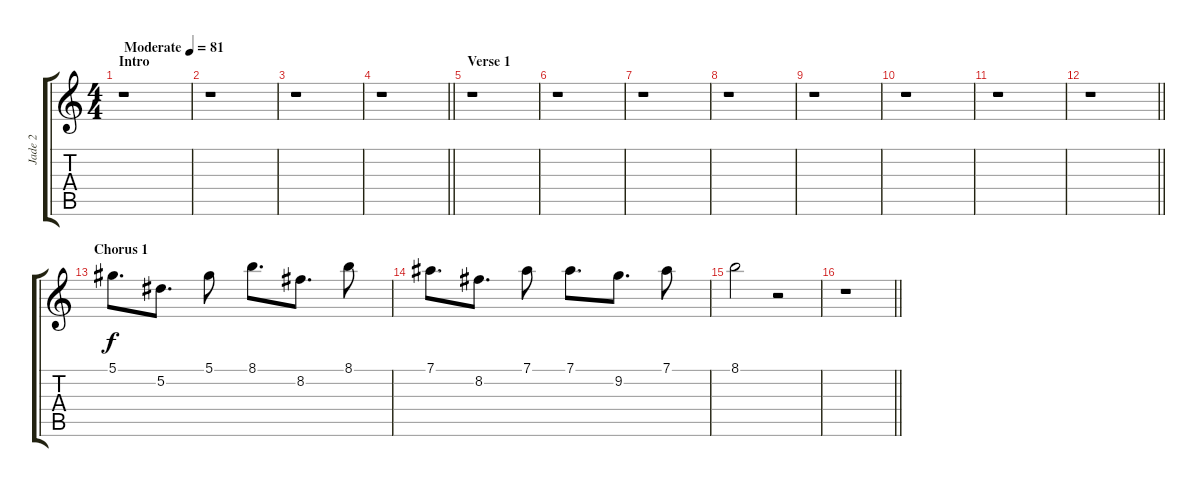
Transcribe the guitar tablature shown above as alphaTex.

\track ("Jade 2" "Jade 2") {instrument overdrivenguitar}
\staff {score tabs}
\tuning (Eb4 Bb3 Gb3 Db3 Ab2 Eb2) {hide}
\ts (4 4)
\section ("" "Intro")
\tempo (81 "Moderate")
\clef g2
\ks c
r.1{dy f instrument overdrivenguitar} |
r.1 |
r.1 |
\barLineRight lightlight
r.1 |
\section ("" "Verse 1")
r.1 |
r.1 |
r.1 |
r.1 |
r.1 |
r.1 |
r.1 |
\barLineRight lightlight
r.1 |
\section ("" "Chorus 1")
5.1.8{d} 5.2.8{d} 5.1.8 8.1.8{d} 8.2.8{d} 8.1.8 |
7.1.8{d} 8.2.8{d} 7.1.8 7.1.8{d} 9.2.8{d} 7.1.8 |
8.1.2{volume 0} r.2 |
\barLineRight lightlight
r.1
